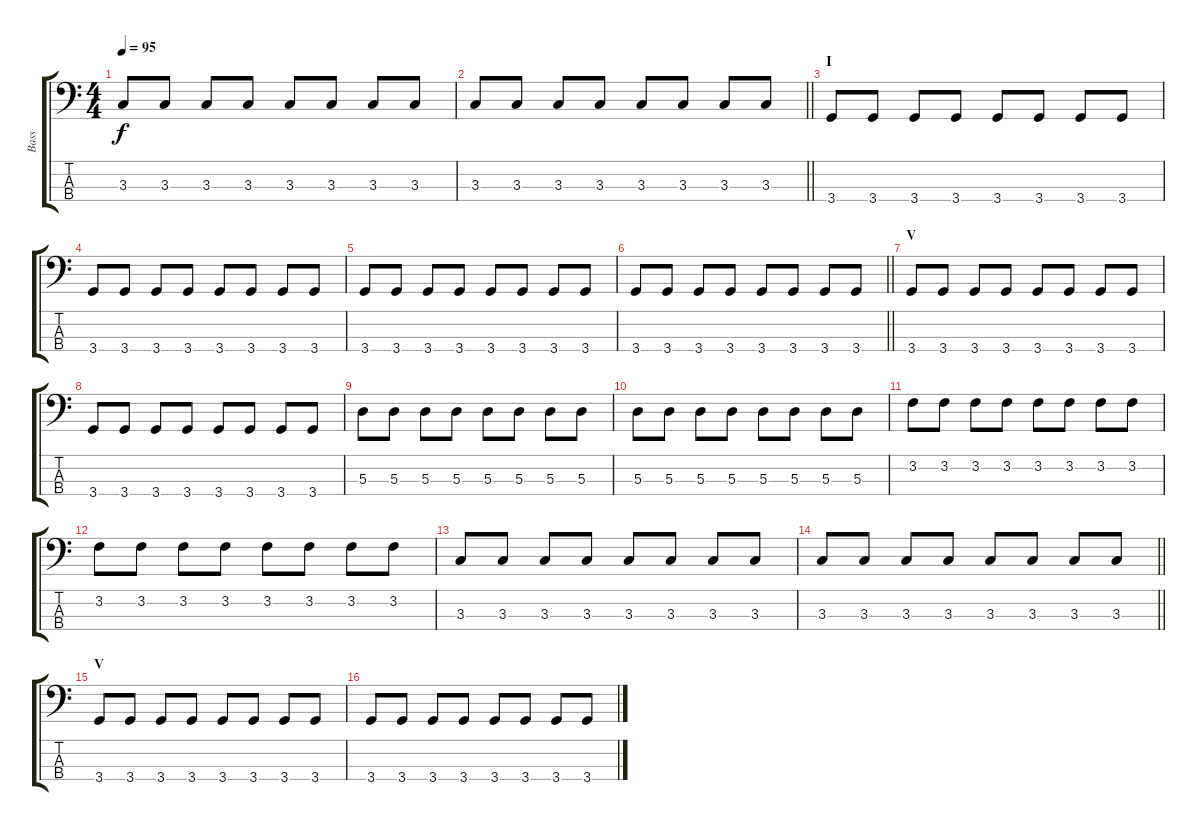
\track ("Bass" "Bass") {instrument electricbassfinger}
\staff {score tabs}
\tuning (G2 D2 A1 E1) {hide}
\ts (4 4)
\tempo 95
\clef f4
\ks c
3.3.8{dy f} 3.3.8 3.3.8 3.3.8 3.3.8 3.3.8 3.3.8 3.3.8 |
\barLineRight lightlight
3.3.8 3.3.8 3.3.8 3.3.8 3.3.8 3.3.8 3.3.8 3.3.8 |
\section ("" "I")
3.4.8 3.4.8 3.4.8 3.4.8 3.4.8 3.4.8 3.4.8 3.4.8 |
3.4.8 3.4.8 3.4.8 3.4.8 3.4.8 3.4.8 3.4.8 3.4.8 |
3.4.8 3.4.8 3.4.8 3.4.8 3.4.8 3.4.8 3.4.8 3.4.8 |
\barLineRight lightlight
3.4.8 3.4.8 3.4.8 3.4.8 3.4.8 3.4.8 3.4.8 3.4.8 |
\section ("" "V")
3.4.8 3.4.8 3.4.8 3.4.8 3.4.8 3.4.8 3.4.8 3.4.8 |
3.4.8 3.4.8 3.4.8 3.4.8 3.4.8 3.4.8 3.4.8 3.4.8 |
5.3.8 5.3.8 5.3.8 5.3.8 5.3.8 5.3.8 5.3.8 5.3.8 |
5.3.8 5.3.8 5.3.8 5.3.8 5.3.8 5.3.8 5.3.8 5.3.8 |
3.2.8 3.2.8 3.2.8 3.2.8 3.2.8 3.2.8 3.2.8 3.2.8 |
3.2.8 3.2.8 3.2.8 3.2.8 3.2.8 3.2.8 3.2.8 3.2.8 |
3.3.8 3.3.8 3.3.8 3.3.8 3.3.8 3.3.8 3.3.8 3.3.8 |
\barLineRight lightlight
3.3.8 3.3.8 3.3.8 3.3.8 3.3.8 3.3.8 3.3.8 3.3.8 |
\section ("" "V")
3.4.8 3.4.8 3.4.8 3.4.8 3.4.8 3.4.8 3.4.8 3.4.8 |
3.4.8 3.4.8 3.4.8 3.4.8 3.4.8 3.4.8 3.4.8 3.4.8
